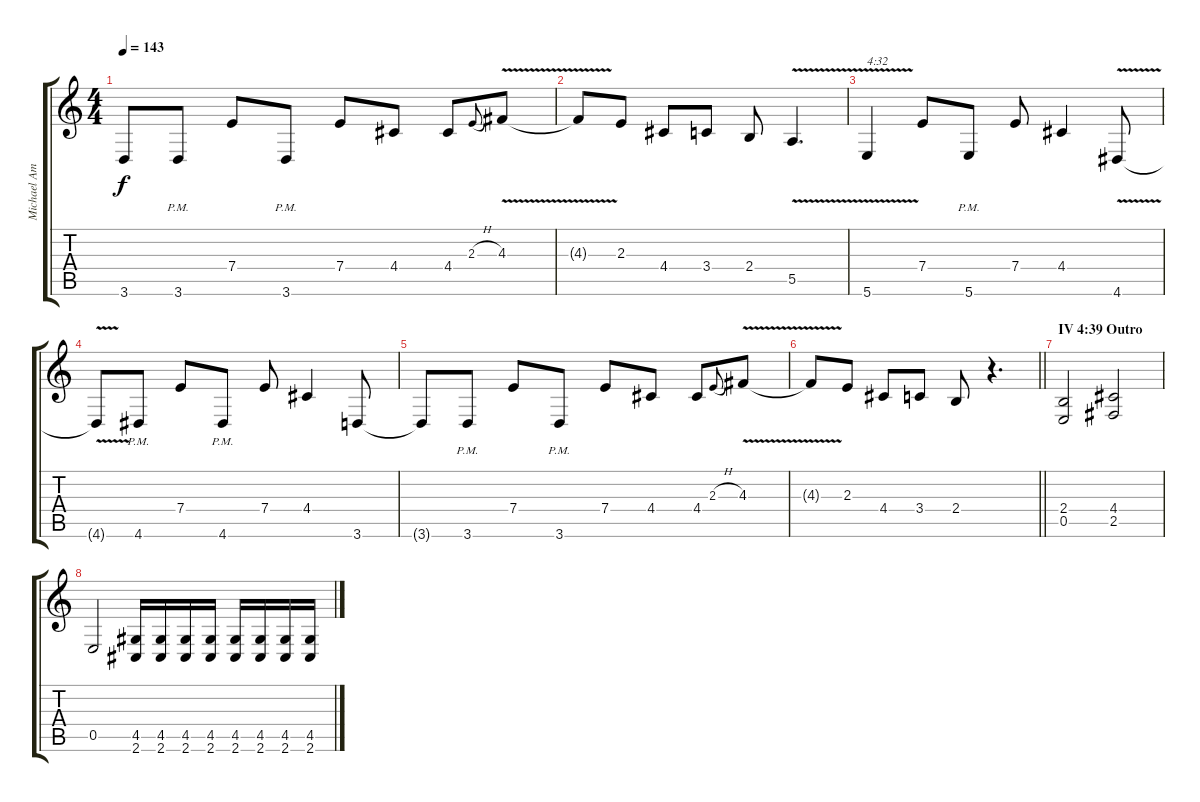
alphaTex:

\track ("Michael Amott (Rhythm Guitar)" "Michael Am") {instrument distortionguitar}
\staff {score tabs}
\tuning (B3 Gb3 D3 A2 E2 B1) {hide}
\ts (4 4)
\tempo 143
\clef g2
\ks c
3.6{t}.8{dy f} 3.6{pm}.8 7.4.8 3.6{pm}.8 7.4.8 4.4.8 4.4.8 2.3{h}.8{gr onbeat} 4.3{v}.8 |
4.3{t}.8 2.3.8 4.4.8 3.4.8 2.4.8 5.5{v}.4{d} |
5.6{v}.4{txt "4:32"} 7.4.8 5.6{pm}.8 7.4.8 4.4.4 4.6{v}.8 |
4.6{t}.8 4.6{pm}.8 7.4.8 4.6{pm}.8 7.4.8 4.4.4 3.6.8 |
3.6{t}.8 3.6{pm}.8 7.4.8 3.6{pm}.8 7.4.8 4.4.8 4.4.8 2.3{h}.8{gr onbeat} 4.3{v}.8 |
\barLineRight lightlight
4.3{t}.8 2.3.8 4.4.8 3.4.8 2.4.8 r.4{d} |
\section ("" "IV 4:39 Outro")
(2.4 0.5).2 (4.4 2.5).2 |
0.5.2 (4.5 2.6).16 (4.5 2.6).16 (4.5 2.6).16 (4.5 2.6).16 (4.5 2.6).16 (4.5 2.6).16 (4.5 2.6).16 (4.5 2.6).16
